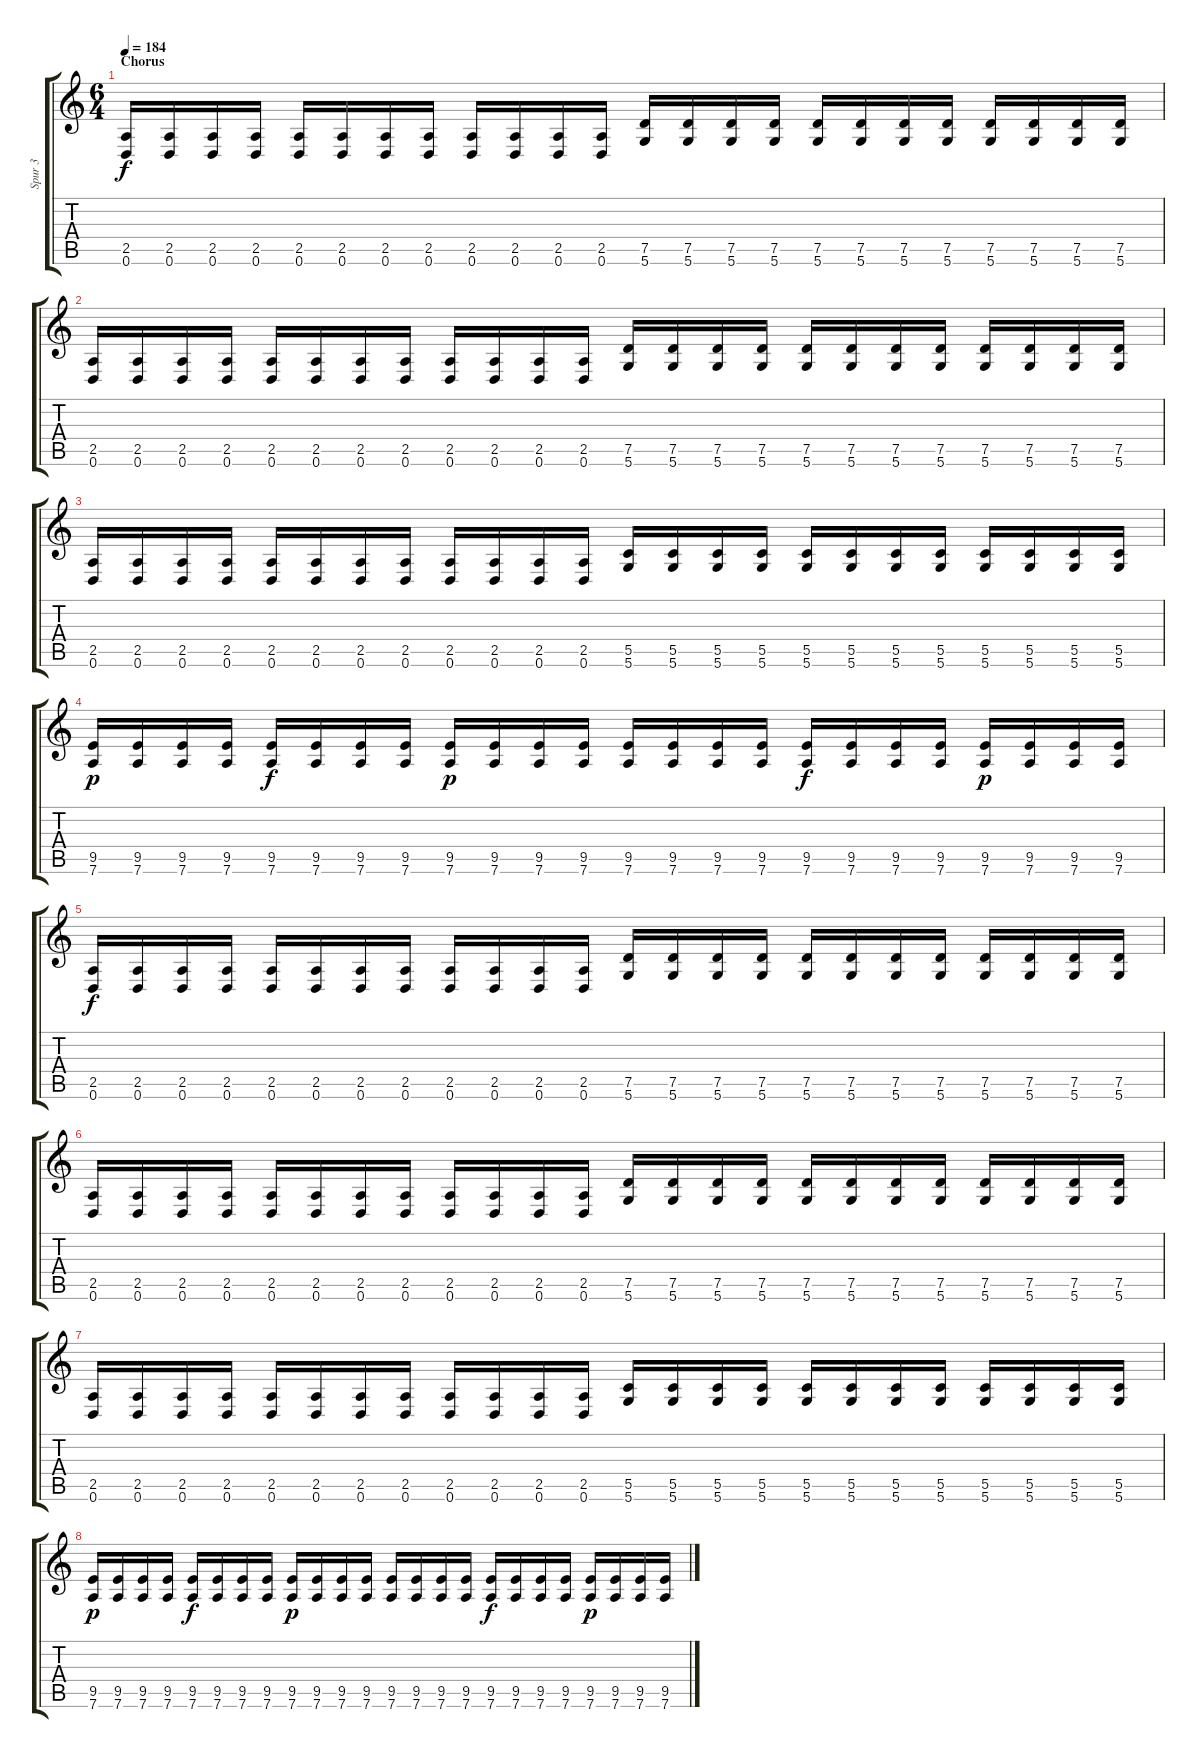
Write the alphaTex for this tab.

\track ("Spur 3" "Spur 3") {instrument distortionguitar}
\staff {score tabs}
\tuning (D4 A3 F3 C3 G2 D2) {hide}
\ts (6 4)
\section ("" "Chorus")
\tempo 184
\clef g2
\ks c
(2.5 0.6).16{dy f} (2.5 0.6).16 (2.5 0.6).16 (2.5 0.6).16 (2.5 0.6).16 (2.5 0.6).16 (2.5 0.6).16 (2.5 0.6).16 (2.5 0.6).16 (2.5 0.6).16 (2.5 0.6).16 (2.5 0.6).16 (7.5 5.6).16 (7.5 5.6).16 (7.5 5.6).16 (7.5 5.6).16 (7.5 5.6).16 (7.5 5.6).16 (7.5 5.6).16 (7.5 5.6).16 (7.5 5.6).16 (7.5 5.6).16 (7.5 5.6).16 (7.5 5.6).16 |
(2.5 0.6).16 (2.5 0.6).16 (2.5 0.6).16 (2.5 0.6).16 (2.5 0.6).16 (2.5 0.6).16 (2.5 0.6).16 (2.5 0.6).16 (2.5 0.6).16 (2.5 0.6).16 (2.5 0.6).16 (2.5 0.6).16 (7.5 5.6).16 (7.5 5.6).16 (7.5 5.6).16 (7.5 5.6).16 (7.5 5.6).16 (7.5 5.6).16 (7.5 5.6).16 (7.5 5.6).16 (7.5 5.6).16 (7.5 5.6).16 (7.5 5.6).16 (7.5 5.6).16 |
(2.5 0.6).16 (2.5 0.6).16 (2.5 0.6).16 (2.5 0.6).16 (2.5 0.6).16 (2.5 0.6).16 (2.5 0.6).16 (2.5 0.6).16 (2.5 0.6).16 (2.5 0.6).16 (2.5 0.6).16 (2.5 0.6).16 (5.5 5.6).16 (5.5 5.6).16 (5.5 5.6).16 (5.5 5.6).16 (5.5 5.6).16 (5.5 5.6).16 (5.5 5.6).16 (5.5 5.6).16 (5.5 5.6).16 (5.5 5.6).16 (5.5 5.6).16 (5.5 5.6).16 |
(9.5 7.6).16{dy p} (9.5 7.6).16 (9.5 7.6).16 (9.5 7.6).16 (9.5 7.6).16{dy f} (9.5 7.6).16 (9.5 7.6).16 (9.5 7.6).16 (9.5 7.6).16{dy p} (9.5 7.6).16 (9.5 7.6).16 (9.5 7.6).16 (9.5 7.6).16 (9.5 7.6).16 (9.5 7.6).16 (9.5 7.6).16 (9.5 7.6).16{dy f} (9.5 7.6).16 (9.5 7.6).16 (9.5 7.6).16 (9.5 7.6).16{dy p} (9.5 7.6).16 (9.5 7.6).16 (9.5 7.6).16 |
(2.5 0.6).16{dy f} (2.5 0.6).16 (2.5 0.6).16 (2.5 0.6).16 (2.5 0.6).16 (2.5 0.6).16 (2.5 0.6).16 (2.5 0.6).16 (2.5 0.6).16 (2.5 0.6).16 (2.5 0.6).16 (2.5 0.6).16 (7.5 5.6).16 (7.5 5.6).16 (7.5 5.6).16 (7.5 5.6).16 (7.5 5.6).16 (7.5 5.6).16 (7.5 5.6).16 (7.5 5.6).16 (7.5 5.6).16 (7.5 5.6).16 (7.5 5.6).16 (7.5 5.6).16 |
(2.5 0.6).16 (2.5 0.6).16 (2.5 0.6).16 (2.5 0.6).16 (2.5 0.6).16 (2.5 0.6).16 (2.5 0.6).16 (2.5 0.6).16 (2.5 0.6).16 (2.5 0.6).16 (2.5 0.6).16 (2.5 0.6).16 (7.5 5.6).16 (7.5 5.6).16 (7.5 5.6).16 (7.5 5.6).16 (7.5 5.6).16 (7.5 5.6).16 (7.5 5.6).16 (7.5 5.6).16 (7.5 5.6).16 (7.5 5.6).16 (7.5 5.6).16 (7.5 5.6).16 |
(2.5 0.6).16 (2.5 0.6).16 (2.5 0.6).16 (2.5 0.6).16 (2.5 0.6).16 (2.5 0.6).16 (2.5 0.6).16 (2.5 0.6).16 (2.5 0.6).16 (2.5 0.6).16 (2.5 0.6).16 (2.5 0.6).16 (5.5 5.6).16 (5.5 5.6).16 (5.5 5.6).16 (5.5 5.6).16 (5.5 5.6).16 (5.5 5.6).16 (5.5 5.6).16 (5.5 5.6).16 (5.5 5.6).16 (5.5 5.6).16 (5.5 5.6).16 (5.5 5.6).16 |
(9.5 7.6).16{dy p} (9.5 7.6).16 (9.5 7.6).16 (9.5 7.6).16 (9.5 7.6).16{dy f} (9.5 7.6).16 (9.5 7.6).16 (9.5 7.6).16 (9.5 7.6).16{dy p} (9.5 7.6).16 (9.5 7.6).16 (9.5 7.6).16 (9.5 7.6).16 (9.5 7.6).16 (9.5 7.6).16 (9.5 7.6).16 (9.5 7.6).16{dy f} (9.5 7.6).16 (9.5 7.6).16 (9.5 7.6).16 (9.5 7.6).16{dy p} (9.5 7.6).16 (9.5 7.6).16 (9.5 7.6).16
